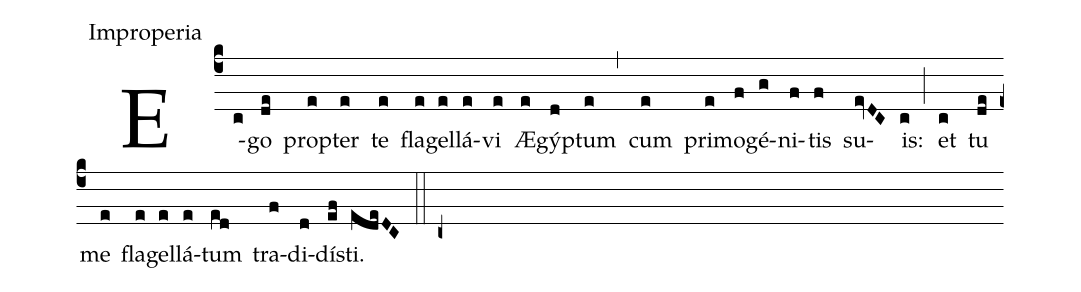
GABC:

office-part:Improperia;
%%
(c4)E(c)go(de) prop(e)ter(e) te(e) fla(e)gel(e)lá(e)vi(e) Æ(e)gýp(d)tum(e) (,)
cum(e) pri(e)mo(f)gé(g)ni(f)tis(f) su(evDC)is:(c) (;)
et(c) tu(de) me(e) fla(e)gel(e)lá(e)tum(ed) tra(f)di(d)dí(ef)sti.(edeDC) (::c+)
